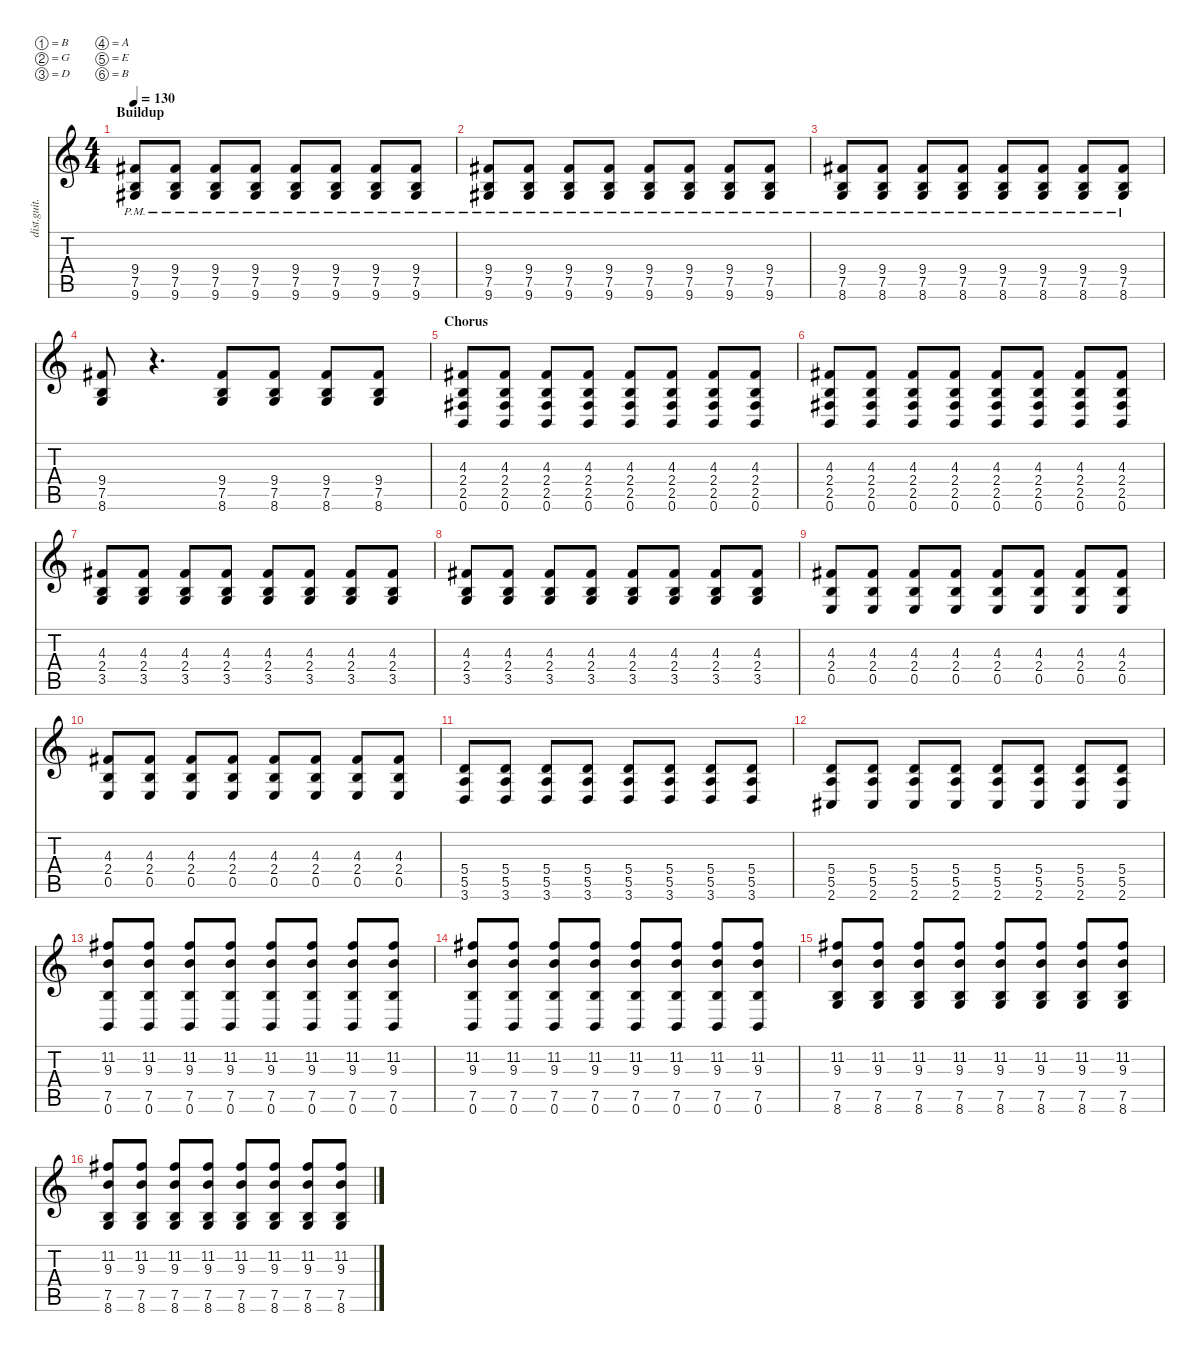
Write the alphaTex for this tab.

\defaultSystemsLayout 4
\hideDynamics
\bracketExtendMode nobrackets
\track ("Distortion Guitar - Petr" "dist.guit.") {instrument distortionguitar}
\staff {score tabs}
\tuning (B3 G3 D3 A2 E2 B1)
\ts (4 4)
\section ("" "Buildup")
\tempo 130
\clef g2
\ks c
(9.6{pm acc #} 7.5{pm} 9.4{pm acc #}).8{dy mf beam Up} (9.6{pm acc #} 7.5{pm} 9.4{pm acc #}).8{beam Up} (9.6{pm acc #} 7.5{pm} 9.4{pm acc #}).8{beam Up} (9.6{pm acc #} 7.5{pm} 9.4{pm acc #}).8{beam Up} (9.6{pm acc #} 7.5{pm} 9.4{pm acc #}).8{beam Up} (9.6{pm acc #} 7.5{pm} 9.4{pm acc #}).8{beam Up} (9.6{pm acc #} 7.5{pm} 9.4{pm acc #}).8{beam Up} (9.6{pm acc #} 7.5{pm} 9.4{pm acc #}).8{beam Up} |
(9.6{pm acc #} 7.5{pm} 9.4{pm acc #}).8{beam Up} (9.6{pm acc #} 7.5{pm} 9.4{pm acc #}).8{beam Up} (9.6{pm acc #} 7.5{pm} 9.4{pm acc #}).8{beam Up} (9.6{pm acc #} 7.5{pm} 9.4{pm acc #}).8{beam Up} (9.6{pm acc #} 7.5{pm} 9.4{pm acc #}).8{beam Up} (9.6{pm acc #} 7.5{pm} 9.4{pm acc #}).8{beam Up} (9.6{pm acc #} 7.5{pm} 9.4{pm acc #}).8{beam Up} (9.6{pm acc #} 7.5{pm} 9.4{pm acc #}).8{beam Up} |
(8.6{pm} 7.5{pm} 9.4{pm acc #}).8{beam Up} (8.6{pm} 7.5{pm} 9.4{pm acc #}).8{beam Up} (8.6{pm} 7.5{pm} 9.4{pm acc #}).8{beam Up} (8.6{pm} 7.5{pm} 9.4{pm acc #}).8{beam Up} (8.6{pm} 7.5{pm} 9.4{pm acc #}).8{beam Up} (8.6{pm} 7.5{pm} 9.4{pm acc #}).8{beam Up} (8.6{pm} 7.5{pm} 9.4{pm acc #}).8{beam Up} (8.6{pm} 7.5{pm} 9.4{pm acc #}).8{beam Up} |
(8.6 7.5 9.4{acc #}).8{beam Up} r.4{d beam Down} (8.6 7.5 9.4{acc #}).8{beam Up} (8.6 7.5 9.4{acc #}).8{beam Up} (8.6 7.5 9.4{acc #}).8{beam Up} (8.6 7.5 9.4{acc #}).8{beam Up} |
\section ("" "Chorus")
(0.6 2.5{acc #} 2.4 4.3{acc #}).8{beam Up} (0.6 2.5{acc #} 2.4 4.3{acc #}).8{beam Up} (0.6 2.5{acc #} 2.4 4.3{acc #}).8{beam Up} (0.6 2.5{acc #} 2.4 4.3{acc #}).8{beam Up} (0.6 2.5{acc #} 2.4 4.3{acc #}).8{beam Up} (0.6 2.5{acc #} 2.4 4.3{acc #}).8{beam Up} (0.6 2.5{acc #} 2.4 4.3{acc #}).8{beam Up} (0.6 2.5{acc #} 2.4 4.3{acc #}).8{beam Up} |
(0.6 2.5{acc #} 2.4 4.3{acc #}).8{beam Up} (0.6 2.5{acc #} 2.4 4.3{acc #}).8{beam Up} (0.6 2.5{acc #} 2.4 4.3{acc #}).8{beam Up} (0.6 2.5{acc #} 2.4 4.3{acc #}).8{beam Up} (0.6 2.5{acc #} 2.4 4.3{acc #}).8{beam Up} (0.6 2.5{acc #} 2.4 4.3{acc #}).8{beam Up} (0.6 2.5{acc #} 2.4 4.3{acc #}).8{beam Up} (0.6 2.5{acc #} 2.4 4.3{acc #}).8{beam Up} |
(3.5 2.4 4.3{acc #}).8{beam Up} (3.5 2.4 4.3{acc #}).8{beam Up} (3.5 2.4 4.3{acc #}).8{beam Up} (3.5 2.4 4.3{acc #}).8{beam Up} (3.5 2.4 4.3{acc #}).8{beam Up} (3.5 2.4 4.3{acc #}).8{beam Up} (3.5 2.4 4.3{acc #}).8{beam Up} (3.5 2.4 4.3{acc #}).8{beam Up} |
(3.5 2.4 4.3{acc #}).8{beam Up} (3.5 2.4 4.3{acc #}).8{beam Up} (3.5 2.4 4.3{acc #}).8{beam Up} (3.5 2.4 4.3{acc #}).8{beam Up} (3.5 2.4 4.3{acc #}).8{beam Up} (3.5 2.4 4.3{acc #}).8{beam Up} (3.5 2.4 4.3{acc #}).8{beam Up} (3.5 2.4 4.3{acc #}).8{beam Up} |
(0.5 2.4 4.3{acc #}).8{beam Up} (0.5 2.4 4.3{acc #}).8{beam Up} (0.5 2.4 4.3{acc #}).8{beam Up} (0.5 2.4 4.3{acc #}).8{beam Up} (0.5 2.4 4.3{acc #}).8{beam Up} (0.5 2.4 4.3{acc #}).8{beam Up} (0.5 2.4 4.3{acc #}).8{beam Up} (0.5 2.4 4.3{acc #}).8{beam Up} |
(0.5 2.4 4.3{acc #}).8{beam Up} (0.5 2.4 4.3{acc #}).8{beam Up} (0.5 2.4 4.3{acc #}).8{beam Up} (0.5 2.4 4.3{acc #}).8{beam Up} (0.5 2.4 4.3{acc #}).8{beam Up} (0.5 2.4 4.3{acc #}).8{beam Up} (0.5 2.4 4.3{acc #}).8{beam Up} (0.5 2.4 4.3{acc #}).8{beam Up} |
(3.6 5.5 5.4).8{beam Up} (3.6 5.5 5.4).8{beam Up} (3.6 5.5 5.4).8{beam Up} (3.6 5.5 5.4).8{beam Up} (3.6 5.5 5.4).8{beam Up} (3.6 5.5 5.4).8{beam Up} (3.6 5.5 5.4).8{beam Up} (3.6 5.5 5.4).8{beam Up} |
(2.6{acc #} 5.5 5.4).8{beam Up} (2.6{acc #} 5.5 5.4).8{beam Up} (2.6{acc #} 5.5 5.4).8{beam Up} (2.6{acc #} 5.5 5.4).8{beam Up} (2.6{acc #} 5.5 5.4).8{beam Up} (2.6{acc #} 5.5 5.4).8{beam Up} (2.6{acc #} 5.5 5.4).8{beam Up} (2.6{acc #} 5.5 5.4).8{beam Up} |
(7.5 9.3 11.2{acc #} 0.6).8{beam Up} (7.5 9.3 11.2{acc #} 0.6).8{beam Up} (7.5 9.3 11.2{acc #} 0.6).8{beam Up} (7.5 9.3 11.2{acc #} 0.6).8{beam Up} (7.5 9.3 11.2{acc #} 0.6).8{beam Up} (7.5 9.3 11.2{acc #} 0.6).8{beam Up} (7.5 9.3 11.2{acc #} 0.6).8{beam Up} (7.5 9.3 11.2{acc #} 0.6).8{beam Up} |
(7.5 9.3 11.2{acc #} 0.6).8{beam Up} (7.5 9.3 11.2{acc #} 0.6).8{beam Up} (7.5 9.3 11.2{acc #} 0.6).8{beam Up} (7.5 9.3 11.2{acc #} 0.6).8{beam Up} (7.5 9.3 11.2{acc #} 0.6).8{beam Up} (7.5 9.3 11.2{acc #} 0.6).8{beam Up} (7.5 9.3 11.2{acc #} 0.6).8{beam Up} (7.5 9.3 11.2{acc #} 0.6).8{beam Up} |
(7.5 9.3 11.2{acc #} 8.6).8{beam Up} (7.5 9.3 11.2{acc #} 8.6).8{beam Up} (7.5 9.3 11.2{acc #} 8.6).8{beam Up} (7.5 9.3 11.2{acc #} 8.6).8{beam Up} (7.5 9.3 11.2{acc #} 8.6).8{beam Up} (7.5 9.3 11.2{acc #} 8.6).8{beam Up} (7.5 9.3 11.2{acc #} 8.6).8{beam Up} (7.5 9.3 11.2{acc #} 8.6).8{beam Up} |
(7.5 9.3 11.2{acc #} 8.6).8{beam Up} (7.5 9.3 11.2{acc #} 8.6).8{beam Up} (7.5 9.3 11.2{acc #} 8.6).8{beam Up} (7.5 9.3 11.2{acc #} 8.6).8{beam Up} (7.5 9.3 11.2{acc #} 8.6).8{beam Up} (7.5 9.3 11.2{acc #} 8.6).8{beam Up} (7.5 9.3 11.2{acc #} 8.6).8{beam Up} (7.5 9.3 11.2{acc #} 8.6).8{beam Up}
